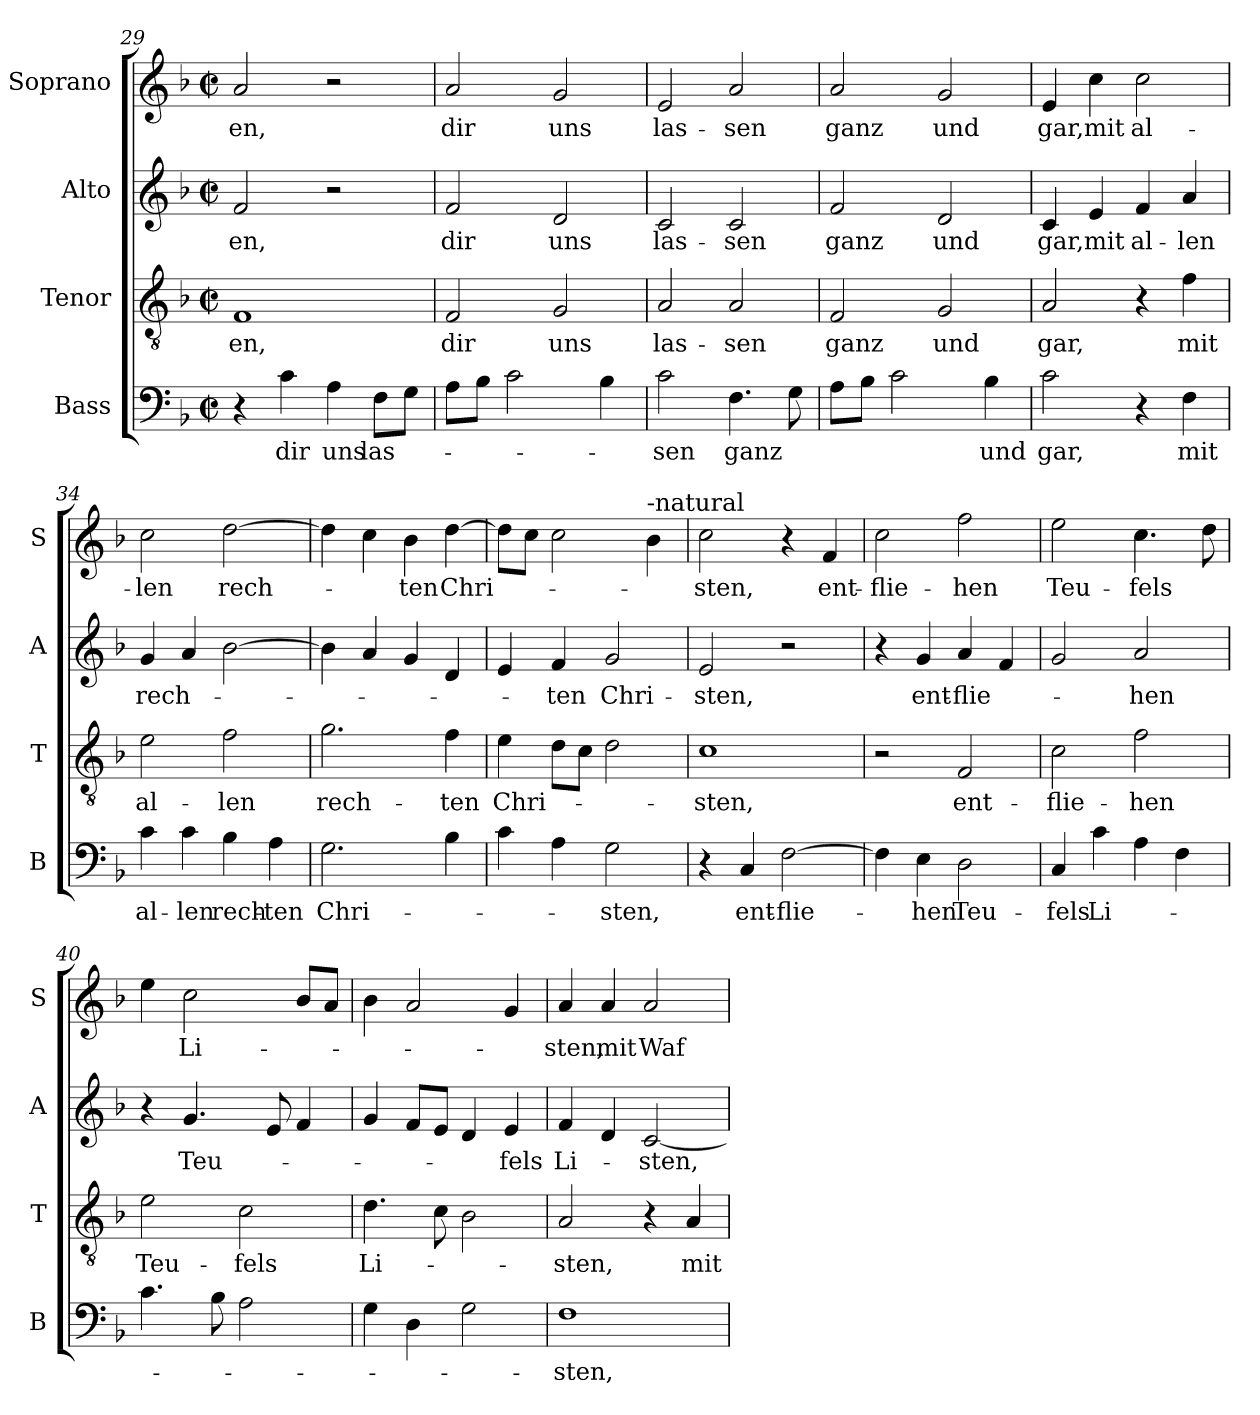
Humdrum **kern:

**kern	**text	**kern	**text	**kern	**text	**kern	**text
*part4	*part4	*part3	*part3	*part2	*part2	*part1	*part1
*staff4	*staff4	*staff3	*staff3	*staff2	*staff2	*staff1	*staff1
*I"Bass	*	*I"Tenor	*	*I"Alto	*	*I"Soprano	*
*I'B	*	*I'T	*	*I'A	*	*I'S	*
*clefF4	*	*clefGv2	*	*clefG2	*	*clefG2	*
*k[b-]	*	*k[b-]	*	*k[b-]	*	*k[b-]	*
*F:	*	*F:	*	*F:	*	*F:	*
*M2/2	*	*M2/2	*	*M2/2	*	*M2/2	*
*met(c|)	*	*met(c|)	*	*met(c|)	*	*met(c|)	*
=29	=29	=29	=29	=29	=29	=29	=29
!	!	!	!LO:LY:b	!	!LO:LY:b	!	!LO:LY:b
4r	.	1F	-en,	2f/	-en,	2a/	-en,
!	!LO:LY:b	!	!	!	!	!	!
4c\	dir	.	.	.	.	.	.
!	!LO:LY:b	!	!	!	!	!	!
4A\	uns	.	.	2r	.	2r	.
!	!LO:LY:b	!	!	!	!	!	!
8F\L	las-	.	.	.	.	.	.
8G\J	.	.	.	.	.	.	.
=30	=30	=30	=30	=30	=30	=30	=30
!	!	!	!LO:LY:b	!	!LO:LY:b	!	!LO:LY:b
8A\L	.	2F/	dir	2f/	dir	2a/	dir
8B-\J	.	.	.	.	.	.	.
2c\	.	.	.	.	.	.	.
!	!	!	!LO:LY:b	!	!LO:LY:b	!	!LO:LY:b
.	.	2G/	uns	2d/	uns	2g/	uns
4B-\	.	.	.	.	.	.	.
!!LO:LB:g=z
=31	=31	=31	=31	=31	=31	=31	=31
!	!LO:LY:b	!	!LO:LY:b	!	!LO:LY:b	!	!LO:LY:b
2c\	-sen	2A/	las-	2c/	las-	2e/	las-
!	!LO:LY:b	!	!LO:LY:b	!	!LO:LY:b	!	!LO:LY:b
4.F\	ganz	2A/	-sen	2c/	-sen	2a/	-sen
8G\	.	.	.	.	.	.	.
=32	=32	=32	=32	=32	=32	=32	=32
!	!	!	!LO:LY:b	!	!LO:LY:b	!	!LO:LY:b
8A\L	.	2F/	ganz	2f/	ganz	2a/	ganz
8B-\J	.	.	.	.	.	.	.
2c\	.	.	.	.	.	.	.
!	!	!	!LO:LY:b	!	!LO:LY:b	!	!LO:LY:b
.	.	2G/	und	2d/	und	2g/	und
!	!LO:LY:b	!	!	!	!	!	!
4B-\	und	.	.	.	.	.	.
=33	=33	=33	=33	=33	=33	=33	=33
!	!LO:LY:b	!	!LO:LY:b	!	!LO:LY:b	!	!LO:LY:b
2c\	gar,	2A/	gar,	4c/	gar,	4e/	gar,
!	!	!	!	!	!LO:LY:b	!	!LO:LY:b
.	.	.	.	4e/	mit	4cc\	mit
!	!	!	!	!	!LO:LY:b	!	!LO:LY:b
4r	.	4r	.	4f/	al-	2cc\	al-
!	!LO:LY:b	!	!LO:LY:b	!	!LO:LY:b	!	!
4F\	mit	4f\	mit	4a/	-len	.	.
=34	=34	=34	=34	=34	=34	=34	=34
!	!LO:LY:b	!	!LO:LY:b	!	!LO:LY:b	!	!LO:LY:b
4c\	al-	2e\	al-	4g/	rech-	2cc\	-len
!	!LO:LY:b	!	!	!	!	!	!
4c\	-len	.	.	4a/	.	.	.
!	!LO:LY:b	!	!LO:LY:b	!	!	!	!LO:LY:b
4B-\	rech-	2f\	-len	[2b-\	.	[2dd\	rech-
!	!LO:LY:b	!	!	!	!	!	!
4A\	-ten	.	.	.	.	.	.
=35	=35	=35	=35	=35	=35	=35	=35
!	!LO:LY:b	!	!LO:LY:b	!	!	!	!
2.G\	Chri-	2.g\	rech-	4b-\]	.	4dd\]	.
.	.	.	.	4a/	.	4cc\	.
!	!	!	!	!	!	!	!LO:LY:b
.	.	.	.	4g/	.	4b-\	-ten
!	!	!	!LO:LY:b	!	!	!	!LO:LY:b
4B-\	.	4f\	-ten	4d/	.	[4dd\	Chri-
=36	=36	=36	=36	=36	=36	=36	=36
!	!	!	!LO:LY:b	!	!	!	!
4c\	.	4e\	Chri-	4e/	.	8dd\L]	.
.	.	.	.	.	.	8cc\J	.
!	!	!	!	!	!LO:LY:b	!	!
4A\	.	8d\L	.	4f/	-ten	2cc\	.
.	.	8c\J	.	.	.	.	.
!	!LO:LY:b	!	!	!	!LO:LY:b	!	!
2G\	-sten,	2d\	.	2g/	Chri-	.	.
!	!	!	!	!	!	!LO:TX:a:t=-natural	!
.	.	.	.	.	.	4b-\	.
!!LO:PB:g=z
=37	=37	=37	=37	=37	=37	=37	=37
!	!	!	!LO:LY:b	!	!LO:LY:b	!	!LO:LY:b
4r	.	1c	-sten,	2e/	-sten,	2cc\	-sten,
!	!LO:LY:b	!	!	!	!	!	!
4C/	ent-	.	.	.	.	.	.
!	!LO:LY:b	!	!	!	!	!	!
[2F\	-flie-	.	.	2r	.	4r	.
!	!	!	!	!	!	!	!LO:LY:b
.	.	.	.	.	.	4f/	ent-
=38	=38	=38	=38	=38	=38	=38	=38
!	!	!	!	!	!	!	!LO:LY:b
4F\]	.	2r	.	4r	.	2cc\	-flie-
!	!LO:LY:b	!	!	!	!LO:LY:b	!	!
4E\	-hen	.	.	4g/	ent-	.	.
!	!LO:LY:b	!	!LO:LY:b	!	!LO:LY:b	!	!LO:LY:b
2D\	Teu-	2F/	ent-	4a/	-flie-	2ff\	-hen
.	.	.	.	4f/	.	.	.
=39	=39	=39	=39	=39	=39	=39	=39
!	!LO:LY:b	!	!LO:LY:b	!	!	!	!LO:LY:b
4C/	-fels	2c\	-flie-	2g/	.	2ee\	Teu-
!	!LO:LY:b	!	!	!	!	!	!
4c\	Li-	.	.	.	.	.	.
!	!	!	!LO:LY:b	!	!LO:LY:b	!	!LO:LY:b
4A\	.	2f\	-hen	2a/	-hen	4.cc\	-fels
4F\	.	.	.	.	.	.	.
.	.	.	.	.	.	8dd\	.
=40	=40	=40	=40	=40	=40	=40	=40
!	!	!	!LO:LY:b	!	!	!	!
4.c\	.	2e\	Teu-	4r	.	4ee\	.
!	!	!	!	!	!LO:LY:b	!	!LO:LY:b
.	.	.	.	4.g/	Teu-	2cc\	Li-
8B-\	.	.	.	.	.	.	.
!	!	!	!LO:LY:b	!	!	!	!
2A\	.	2c\	-fels	.	.	.	.
.	.	.	.	8e/	.	.	.
.	.	.	.	4f/	.	8b-/L	.
.	.	.	.	.	.	8a/J	.
=41	=41	=41	=41	=41	=41	=41	=41
!	!	!	!LO:LY:b	!	!	!	!
4G\	.	4.d\	Li-	4g/	.	4b-\	.
4D\	.	.	.	8f/L	.	2a/	.
.	.	8c\	.	8e/J	.	.	.
2G\	.	2B-\	.	4d/	.	.	.
!	!	!	!	!	!LO:LY:b	!	!
.	.	.	.	4e/	-fels	4g/	.
=42	=42	=42	=42	=42	=42	=42	=42
!	!LO:LY:b	!	!LO:LY:b	!	!LO:LY:b	!	!LO:LY:b
1F	-sten,	2A/	-sten,	4f/	Li-	4a/	-sten,
!	!	!	!	!	!	!	!LO:LY:b
.	.	.	.	4d/	.	4a/	mit
!	!	!	!	!	!LO:LY:b	!	!LO:LY:b
.	.	4r	.	[2c/	-sten,	2a/	Waf-
!	!	!	!LO:LY:b	!	!	!	!
.	.	4A/	mit	.	.	.	.
=	=	=	=	=	=	=	=
*-	*-	*-	*-	*-	*-	*-	*-
